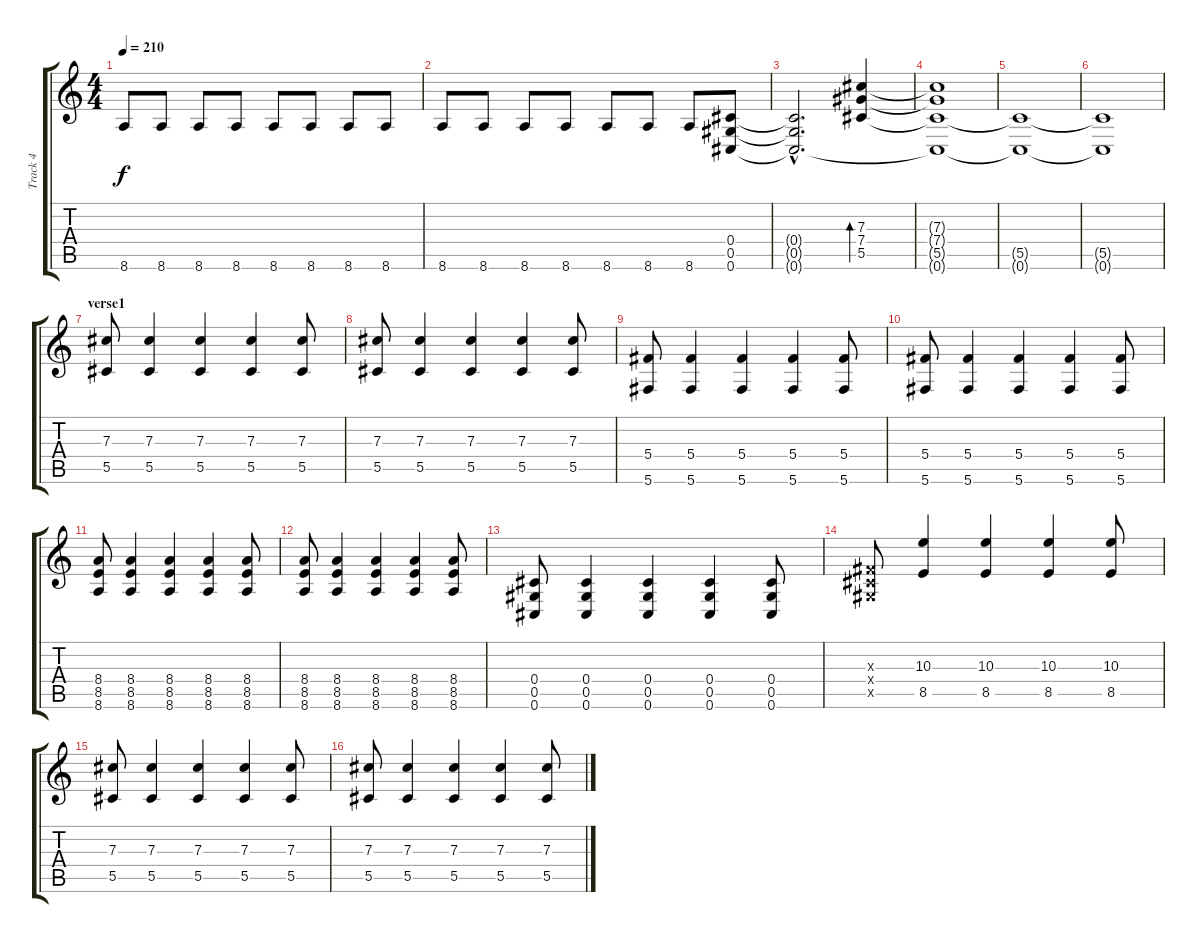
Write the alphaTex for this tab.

\track ("Track 4" "Track 4") {instrument electricguitarmuted}
\staff {score tabs}
\tuning (Eb4 Bb3 Gb3 Db3 Ab2 Db2) {hide}
\ts (4 4)
\tempo 210
\clef g2
\ks c
8.6{t}.8{dy f} 8.6.8 8.6.8 8.6.8 8.6.8 8.6.8 8.6.8 8.6.8 |
8.6.8 8.6.8 8.6.8 8.6.8 8.6.8 8.6.8 8.6.8 (0.4 0.5 0.6).8 |
(0.4{hac t} 0.5{hac t} 0.6{hac t}).2{d} (7.3 7.4 5.5).4{bd 240} |
(7.3{t} 7.4{t} 5.5{t} 0.6{t}).1 |
(5.5{t} 0.6{t}).1 |
(5.5{t} 0.6{t}).1 |
\section ("" "verse1")
(7.3 5.5).8 (7.3 5.5).4 (7.3 5.5).4 (7.3 5.5).4 (7.3 5.5).8 |
(7.3 5.5).8 (7.3 5.5).4 (7.3 5.5).4 (7.3 5.5).4 (7.3 5.5).8 |
(5.4 5.6).8 (5.4 5.6).4 (5.4 5.6).4 (5.4 5.6).4 (5.4 5.6).8 |
(5.4 5.6).8 (5.4 5.6).4 (5.4 5.6).4 (5.4 5.6).4 (5.4 5.6).8 |
(8.4 8.5 8.6).8 (8.4 8.5 8.6).4 (8.4 8.5 8.6).4 (8.4 8.5 8.6).4 (8.4 8.5 8.6).8 |
(8.4 8.5 8.6).8 (8.4 8.5 8.6).4 (8.4 8.5 8.6).4 (8.4 8.5 8.6).4 (8.4 8.5 8.6).8 |
(0.4 0.5 0.6).8 (0.4 0.5 0.6).4 (0.4 0.5 0.6).4 (0.4 0.5 0.6).4 (0.4 0.5 0.6).8 |
(0.3{x} 0.4{x} 0.5{x}).8 (10.3 8.5).4 (10.3 8.5).4 (10.3 8.5).4 (10.3 8.5).8 |
(7.3 5.5).8 (7.3 5.5).4 (7.3 5.5).4 (7.3 5.5).4 (7.3 5.5).8 |
(7.3 5.5).8 (7.3 5.5).4 (7.3 5.5).4 (7.3 5.5).4 (7.3 5.5).8
